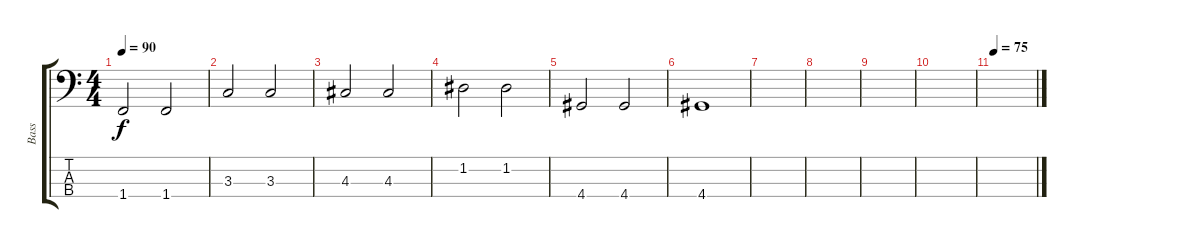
\track ("Bass" "Bass") {instrument electricbassfinger}
\staff {score tabs}
\tuning (G2 D2 A1 E1) {hide}
\ts (4 4)
\tempo 90
\clef f4
\ks c
1.4.2{dy f} 1.4.2 |
3.3.2 3.3.2 |
4.3.2 4.3.2 |
1.2.2 1.2.2 |
4.4.2 4.4.2 |
4.4.1 |
|
|
|
|
\tempo 75
